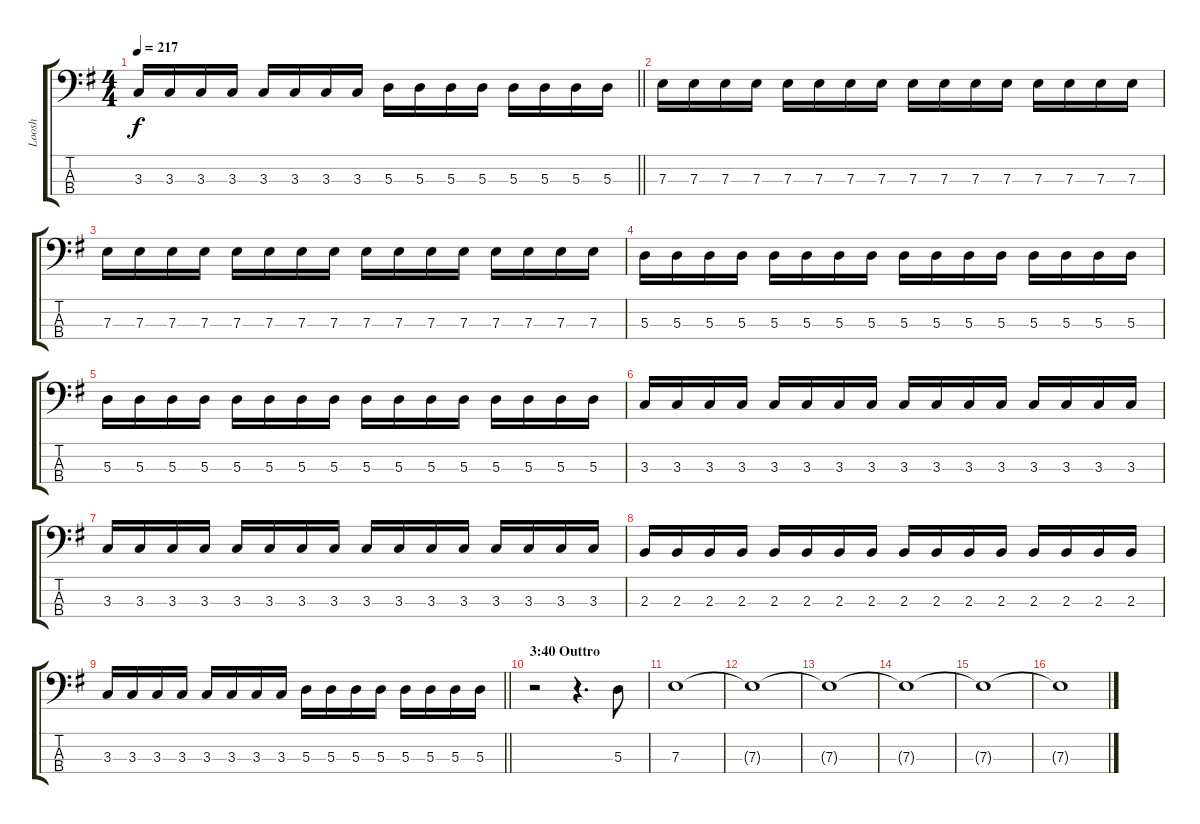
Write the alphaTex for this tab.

\track ("Loosh" "Loosh") {instrument electricbassfinger}
\staff {score tabs}
\tuning (G2 D2 A1 E1) {hide}
\ts (4 4)
\tempo 217
\clef f4
\barLineRight lightlight
\ks g
3.3.16{dy f} 3.3.16 3.3.16 3.3.16 3.3.16 3.3.16 3.3.16 3.3.16 5.3.16 5.3.16 5.3.16 5.3.16 5.3.16 5.3.16 5.3.16 5.3.16 |
7.3.16 7.3.16 7.3.16 7.3.16 7.3.16 7.3.16 7.3.16 7.3.16 7.3.16 7.3.16 7.3.16 7.3.16 7.3.16 7.3.16 7.3.16 7.3.16 |
7.3.16 7.3.16 7.3.16 7.3.16 7.3.16 7.3.16 7.3.16 7.3.16 7.3.16 7.3.16 7.3.16 7.3.16 7.3.16 7.3.16 7.3.16 7.3.16 |
5.3.16 5.3.16 5.3.16 5.3.16 5.3.16 5.3.16 5.3.16 5.3.16 5.3.16 5.3.16 5.3.16 5.3.16 5.3.16 5.3.16 5.3.16 5.3.16 |
5.3.16 5.3.16 5.3.16 5.3.16 5.3.16 5.3.16 5.3.16 5.3.16 5.3.16 5.3.16 5.3.16 5.3.16 5.3.16 5.3.16 5.3.16 5.3.16 |
3.3.16 3.3.16 3.3.16 3.3.16 3.3.16 3.3.16 3.3.16 3.3.16 3.3.16 3.3.16 3.3.16 3.3.16 3.3.16 3.3.16 3.3.16 3.3.16 |
3.3.16 3.3.16 3.3.16 3.3.16 3.3.16 3.3.16 3.3.16 3.3.16 3.3.16 3.3.16 3.3.16 3.3.16 3.3.16 3.3.16 3.3.16 3.3.16 |
2.3.16 2.3.16 2.3.16 2.3.16 2.3.16 2.3.16 2.3.16 2.3.16 2.3.16 2.3.16 2.3.16 2.3.16 2.3.16 2.3.16 2.3.16 2.3.16 |
\barLineRight lightlight
3.3.16 3.3.16 3.3.16 3.3.16 3.3.16 3.3.16 3.3.16 3.3.16 5.3.16 5.3.16 5.3.16 5.3.16 5.3.16 5.3.16 5.3.16 5.3.16 |
\section ("" "3:40 Outtro")
r.2 r.4{d} 5.3.8 |
7.3.1 |
7.3{t}.1 |
7.3{t}.1 |
7.3{t}.1 |
7.3{t}.1 |
7.3{t}.1
